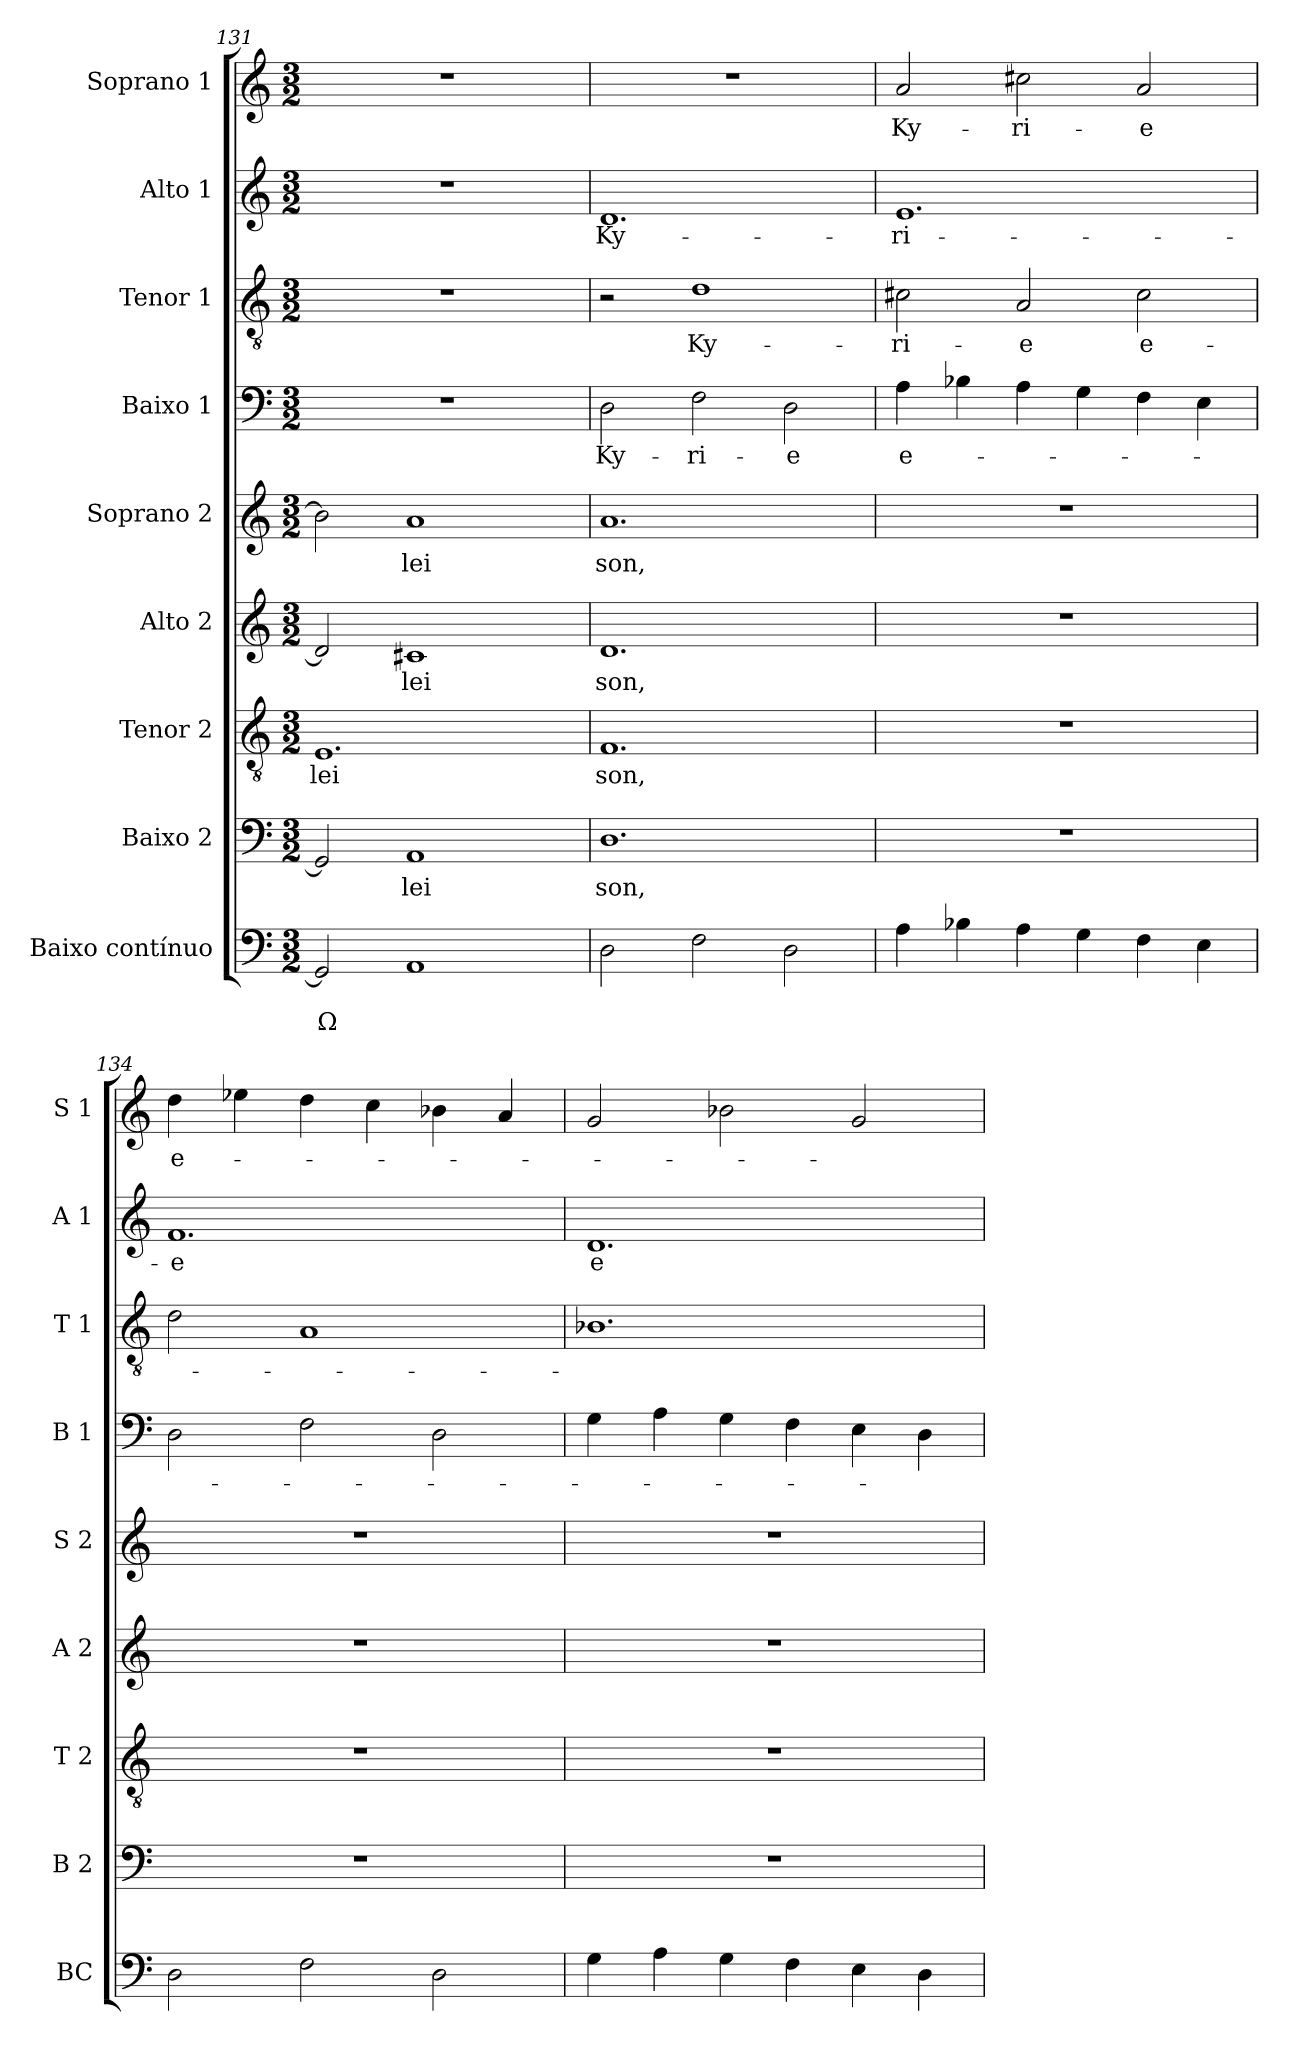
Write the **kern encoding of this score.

**kern	**text	**text	**kern	**text	**kern	**text	**kern	**text	**kern	**text	**kern	**text	**kern	**text	**kern	**text	**kern	**text
*part9	*part9	*part9	*part8	*part8	*part7	*part7	*part6	*part6	*part5	*part5	*part4	*part4	*part3	*part3	*part2	*part2	*part1	*part1
*staff9	*staff9	*staff9	*staff8	*staff8	*staff7	*staff7	*staff6	*staff6	*staff5	*staff5	*staff4	*staff4	*staff3	*staff3	*staff2	*staff2	*staff1	*staff1
*I"Baixo contínuo	*	*	*I"Baixo 2	*	*I"Tenor 2	*	*I"Alto 2	*	*I"Soprano 2	*	*I"Baixo 1	*	*I"Tenor 1	*	*I"Alto 1	*	*I"Soprano 1	*
*I'BC	*	*	*I'B 2	*	*I'T 2	*	*I'A 2	*	*I'S 2	*	*I'B 1	*	*I'T 1	*	*I'A 1	*	*I'S 1	*
*clefF4	*	*	*clefF4	*	*clefGv2	*	*clefG2	*	*clefG2	*	*clefF4	*	*clefGv2	*	*clefG2	*	*clefG2	*
*k[]	*	*	*k[]	*	*k[]	*	*k[]	*	*k[]	*	*k[]	*	*k[]	*	*k[]	*	*k[]	*
*C:	*	*	*C:	*	*C:	*	*C:	*	*C:	*	*C:	*	*C:	*	*C:	*	*C:	*
*M3/2	*	*	*M3/2	*	*M3/2	*	*M3/2	*	*M3/2	*	*M3/2	*	*M3/2	*	*M3/2	*	*M3/2	*
=131	=131	=131	=131	=131	=131	=131	=131	=131	=131	=131	=131	=131	=131	=131	=131	=131	=131	=131
!	!	!LO:LY:b	!	!	!	!LO:LY:b	!	!	!	!	!	!	!	!	!	!	!	!
*^	*	*	*	*	*	*	*	*	*	*	*	*	*	*	*	*	*	*
2GG/]	2ryy	.	Ω	2GG/]	.	1.E	-lei	2d/]	.	2b-\]	.	1.r	.	1.r	.	1.r	.	1.r	.
!	!	!	!	!	!LO:LY:b	!	!	!	!LO:LY:b	!	!LO:LY:b	!	!	!	!	!	!	!	!
1AA	2ryy	.	.	1AA	-lei	.	.	1c#X	-lei	1a	-lei	.	.	.	.	.	.	.	.
.	2ryy	.	.	.	.	.	.	.	.	.	.	.	.	.	.	.	.	.	.
=132	=132	=132	=132	=132	=132	=132	=132	=132	=132	=132	=132	=132	=132	=132	=132	=132	=132	=132	=132
!	!	!	!	!	!LO:LY:b	!	!LO:LY:b	!	!LO:LY:b	!	!LO:LY:b	!	!LO:LY:b	!	!	!	!LO:LY:b	!	!
*v	*v	*	*	*	*	*	*	*	*	*	*	*	*	*	*	*	*	*	*
2D\	.	.	1.D	son,	1.F	son,	1.d	son,	1.a	son,	2D\	Ky-	2r	.	1.d	Ky-	1.r	.
!	!	!	!	!	!	!	!	!	!	!	!	!LO:LY:b	!	!LO:LY:b	!	!	!	!
2F\	.	.	.	.	.	.	.	.	.	.	2F\	-ri-	1d	Ky-	.	.	.	.
!	!	!	!	!	!	!	!	!	!	!	!	!LO:LY:b	!	!	!	!	!	!
2D\	.	.	.	.	.	.	.	.	.	.	2D\	-e	.	.	.	.	.	.
=133	=133	=133	=133	=133	=133	=133	=133	=133	=133	=133	=133	=133	=133	=133	=133	=133	=133	=133
!	!	!	!	!	!	!	!	!	!	!	!	!LO:LY:b	!	!LO:LY:b	!	!LO:LY:b	!	!LO:LY:b
4A\	.	.	1.r	.	1.r	.	1.r	.	1.r	.	4A\	e-	2c#X\	-ri-	1.e	-ri-	2a/	Ky-
4B-X\	.	.	.	.	.	.	.	.	.	.	4B-X\	.	.	.	.	.	.	.
!	!	!	!	!	!	!	!	!	!	!	!	!	!	!LO:LY:b	!	!	!	!LO:LY:b
4A\	.	.	.	.	.	.	.	.	.	.	4A\	.	2A/	-e	.	.	2cc#X\	-ri-
4G\	.	.	.	.	.	.	.	.	.	.	4G\	.	.	.	.	.	.	.
!	!	!	!	!	!	!	!	!	!	!	!	!	!	!LO:LY:b	!	!	!	!LO:LY:b
4F\	.	.	.	.	.	.	.	.	.	.	4F\	.	2c#\	e-	.	.	2a/	-e
4E\	.	.	.	.	.	.	.	.	.	.	4E\	.	.	.	.	.	.	.
=134	=134	=134	=134	=134	=134	=134	=134	=134	=134	=134	=134	=134	=134	=134	=134	=134	=134	=134
!	!	!	!	!	!	!	!	!	!	!	!	!	!	!	!	!LO:LY:b	!	!LO:LY:b
2D\	.	.	1.r	.	1.r	.	1.r	.	1.r	.	2D\	.	2d\	.	1.f	-e	4dd\	e-
.	.	.	.	.	.	.	.	.	.	.	.	.	.	.	.	.	4ee-X\	.
2F\	.	.	.	.	.	.	.	.	.	.	2F\	.	1A	.	.	.	4dd\	.
.	.	.	.	.	.	.	.	.	.	.	.	.	.	.	.	.	4cc\	.
2D\	.	.	.	.	.	.	.	.	.	.	2D\	.	.	.	.	.	4b-X\	.
.	.	.	.	.	.	.	.	.	.	.	.	.	.	.	.	.	4a/	.
=135	=135	=135	=135	=135	=135	=135	=135	=135	=135	=135	=135	=135	=135	=135	=135	=135	=135	=135
!	!	!	!	!	!	!	!	!	!	!	!	!	!	!	!	!LO:LY:b	!	!
4G\	.	.	1.r	.	1.r	.	1.r	.	1.r	.	4G\	.	1.B-X	.	1.d	e-	2g/	.
4A\	.	.	.	.	.	.	.	.	.	.	4A\	.	.	.	.	.	.	.
4G\	.	.	.	.	.	.	.	.	.	.	4G\	.	.	.	.	.	2b-X\	.
4F\	.	.	.	.	.	.	.	.	.	.	4F\	.	.	.	.	.	.	.
4E\	.	.	.	.	.	.	.	.	.	.	4E\	.	.	.	.	.	2g/	.
4D\	.	.	.	.	.	.	.	.	.	.	4D\	.	.	.	.	.	.	.
=	=	=	=	=	=	=	=	=	=	=	=	=	=	=	=	=	=	=
*-	*-	*-	*-	*-	*-	*-	*-	*-	*-	*-	*-	*-	*-	*-	*-	*-	*-	*-
